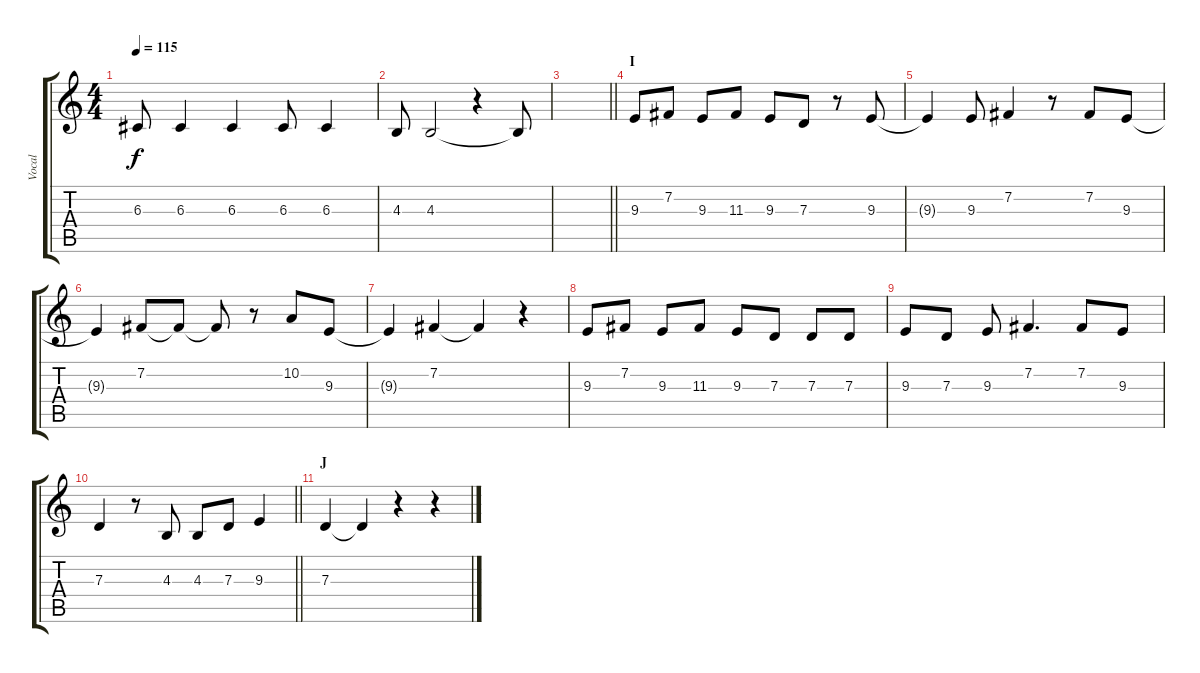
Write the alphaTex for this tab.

\track ("Vocal" "Vocal") {instrument clarinet}
\staff {score tabs}
\tuning (E4 B3 G3 D3 A2 E2) {hide}
\ts (4 4)
\tempo 115
\clef g2
\ks c
6.3.8{dy f} 6.3.4 6.3.4 6.3.8 6.3.4 |
4.3.8 4.3.2 r.4 4.3{t}.8 |
\barLineRight lightlight
|
\section ("" "I")
9.3.8 7.2.8 9.3.8 11.3.8 9.3.8 7.3.8 r.8 9.3.8 |
9.3{t}.4 9.3.8 7.2.4 r.8 7.2.8 9.3.8 |
9.3{t}.4 7.2.8 7.2{t}.8 7.2{t}.8 r.8 10.2.8 9.3.8 |
9.3{t}.4 7.2.4 7.2{t}.4 r.4 |
9.3.8 7.2.8 9.3.8 11.3.8 9.3.8 7.3.8 7.3.8 7.3.8 |
9.3.8 7.3.8 9.3.8 7.2.4{d} 7.2.8 9.3.8 |
\barLineRight lightlight
7.3.4 r.8 4.3.8 4.3.8 7.3.8 9.3.4 |
\section ("" "J")
7.3.4 7.3{t}.4 r.4 r.4
